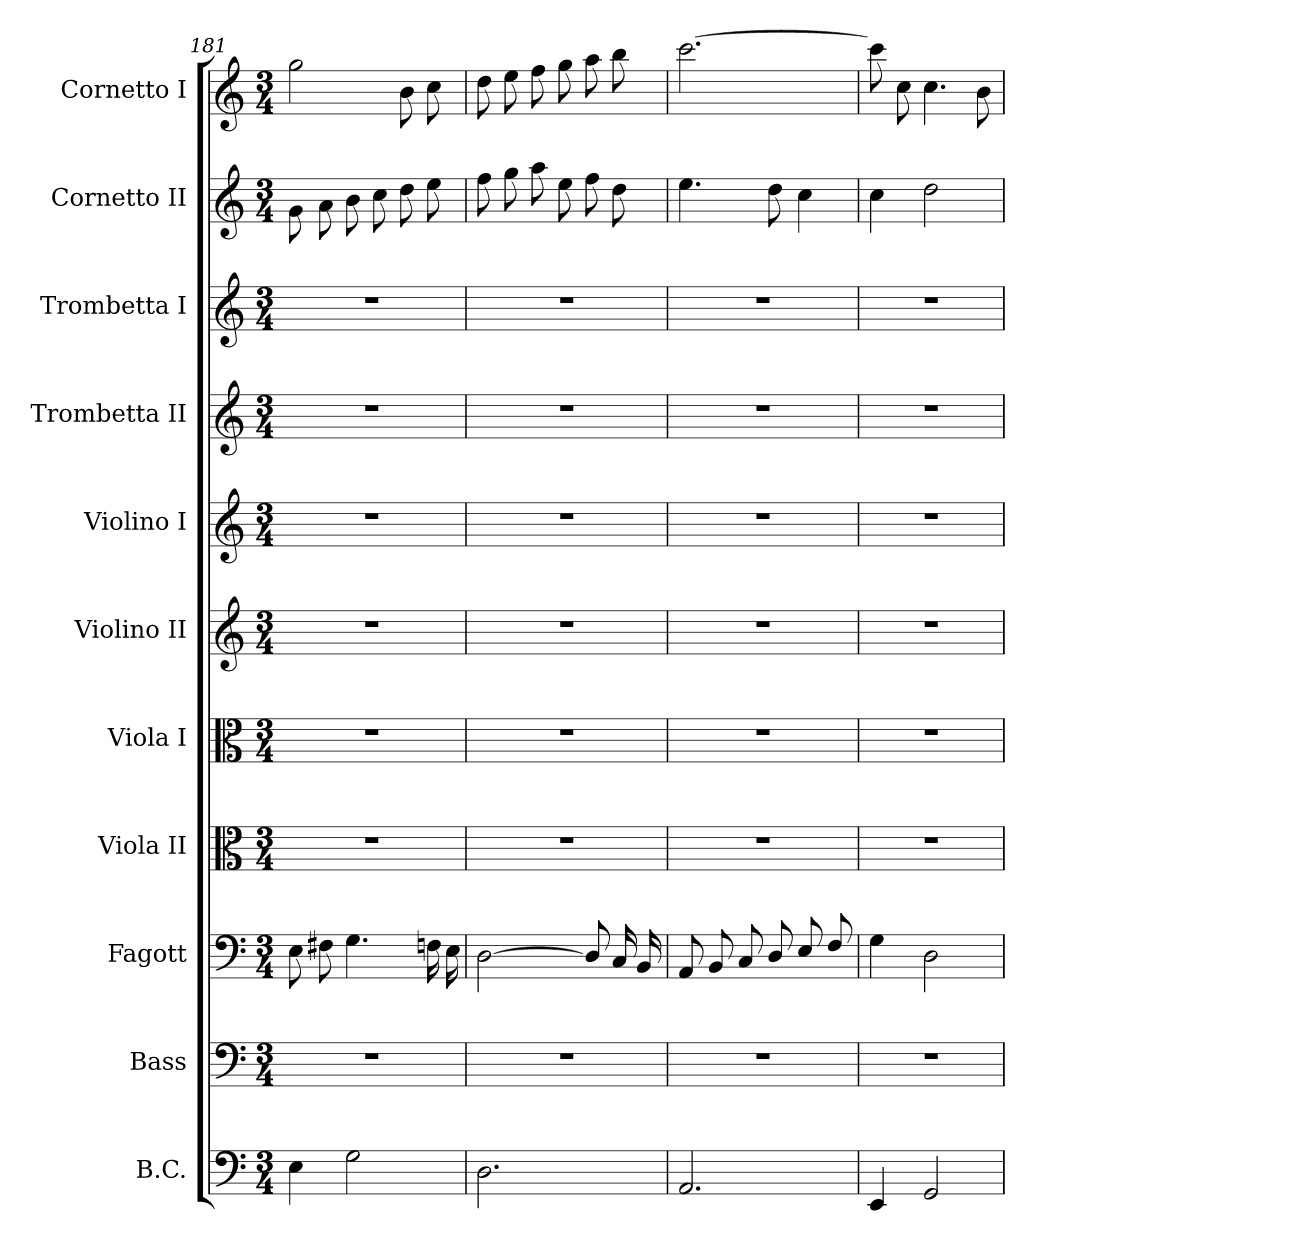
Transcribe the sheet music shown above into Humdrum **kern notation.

**kern	**kern	**kern	**kern	**kern	**kern	**kern	**kern	**kern	**kern	**kern
*part11	*part10	*part9	*part8	*part7	*part6	*part5	*part4	*part3	*part2	*part1
*staff11	*staff10	*staff9	*staff8	*staff7	*staff6	*staff5	*staff4	*staff3	*staff2	*staff1
*I"B.C.	*I"Bass	*I"Fagott	*I"Viola II	*I"Viola I	*I"Violino II	*I"Violino I	*I"Trombetta II	*I"Trombetta I	*I"Cornetto II	*I"Cornetto I
*	*I'B.	*I'Fg.	*I'Vla.	*I'Vla.	*	*	*	*	*	*
*clefF4	*clefF4	*clefF4	*clefC3	*clefC3	*clefG2	*clefG2	*clefG2	*clefG2	*clefG2	*clefG2
*k[]	*k[]	*k[]	*k[]	*k[]	*k[]	*k[]	*k[]	*k[]	*k[]	*k[]
*C:	*C:	*C:	*C:	*C:	*C:	*C:	*C:	*C:	*C:	*C:
*M3/4	*M3/4	*M3/4	*M3/4	*M3/4	*M3/4	*M3/4	*M3/4	*M3/4	*M3/4	*M3/4
=181	=181	=181	=181	=181	=181	=181	=181	=181	=181	=181
!	!LO:N:vis=1	!	!LO:N:vis=1	!LO:N:vis=1	!LO:N:vis=1	!LO:N:vis=1	!LO:N:vis=1	!LO:N:vis=1	!	!
4Ei\	2.r	8Ei\	2.r	2.r	2.r	2.r	2.r	2.r	8gi\	2ggi\
.	.	8F#Xi\	.	.	.	.	.	.	8ai\	.
2Gi\	.	4.Gi\	.	.	.	.	.	.	8bi\	.
.	.	.	.	.	.	.	.	.	8cci\	.
.	.	.	.	.	.	.	.	.	8ddi\	8bi\
.	.	16Fni\	.	.	.	.	.	.	8eei\	8cci\
.	.	16Ei\	.	.	.	.	.	.	.	.
=182	=182	=182	=182	=182	=182	=182	=182	=182	=182	=182
!	!LO:N:vis=1	!	!LO:N:vis=1	!LO:N:vis=1	!LO:N:vis=1	!LO:N:vis=1	!LO:N:vis=1	!LO:N:vis=1	!	!
2.Di\	2.r	[2Di\	2.r	2.r	2.r	2.r	2.r	2.r	8ffi\	8ddi\
.	.	.	.	.	.	.	.	.	8ggi\	8eei\
.	.	.	.	.	.	.	.	.	8aai\	8ffi\
.	.	.	.	.	.	.	.	.	8eei\	8ggi\
.	.	8Di/]	.	.	.	.	.	.	8ffi\	8aai\
.	.	16Ci/	.	.	.	.	.	.	8ddi\	8bbi\
.	.	16BBi/	.	.	.	.	.	.	.	.
!!LO:PB:g=z
=183	=183	=183	=183	=183	=183	=183	=183	=183	=183	=183
!	!LO:N:vis=1	!	!LO:N:vis=1	!LO:N:vis=1	!LO:N:vis=1	!LO:N:vis=1	!LO:N:vis=1	!LO:N:vis=1	!	!
2.AAi/	2.r	8AAi/	2.r	2.r	2.r	2.r	2.r	2.r	4.eei\	[2.ccci\
.	.	8BBi/	.	.	.	.	.	.	.	.
.	.	8Ci/	.	.	.	.	.	.	.	.
.	.	8Di/	.	.	.	.	.	.	8ddi\	.
.	.	8Ei/	.	.	.	.	.	.	4cci\	.
.	.	8Fi/	.	.	.	.	.	.	.	.
=184	=184	=184	=184	=184	=184	=184	=184	=184	=184	=184
!	!LO:N:vis=1	!	!LO:N:vis=1	!LO:N:vis=1	!LO:N:vis=1	!LO:N:vis=1	!LO:N:vis=1	!LO:N:vis=1	!	!
4EEi/	2.r	4Gi\	2.r	2.r	2.r	2.r	2.r	2.r	4cci\	8ccci\]
.	.	.	.	.	.	.	.	.	.	8cci\
2GGi/	.	2Di\	.	.	.	.	.	.	2ddi\	4.cci\
.	.	.	.	.	.	.	.	.	.	8bi\
=	=	=	=	=	=	=	=	=	=	=
*-	*-	*-	*-	*-	*-	*-	*-	*-	*-	*-
